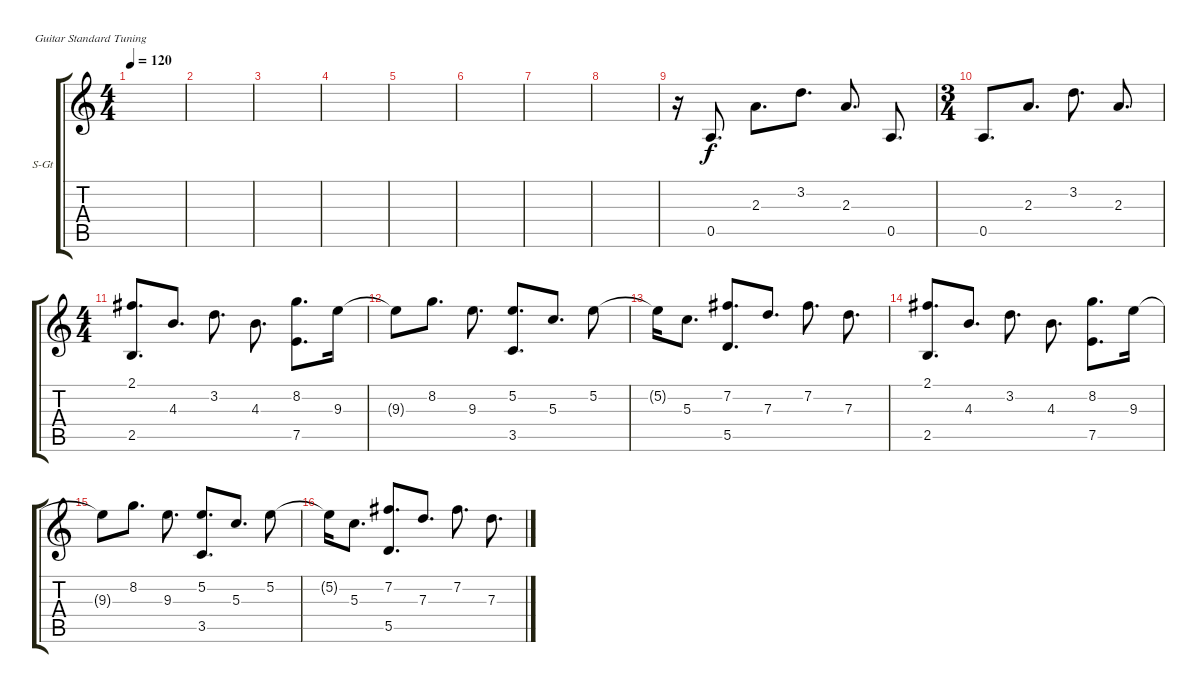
\defaultSystemsLayout 4
\bracketExtendMode groupsimilarinstruments
\firstSystemTrackNameOrientation horizontal
\otherSystemsTrackNameOrientation horizontal
\track ("Steel Guitar" "S-Gt") {instrument acousticguitarsteel}
\staff {score tabs}
\tuning (E4 B3 G3 D3 A2 E2)
\ts (4 4)
\tempo 120
\clef g2
\ks c
|
|
|
|
|
|
|
|
r.16 0.5.8{d} 2.3.8{d} 3.2.8{d} 2.3.8{d} 0.5.8{d} |
\ts (3 4)
0.5.8{d} 2.3.8{d} 3.2.8{d} 2.3.8{d} |
\ts (4 4)
(2.5 2.1).8{d} 4.3.8{d} 3.2.8{d} 4.3.8{d} (7.5 8.2).8{d} 9.3.16 |
9.3{t}.8 8.2.8{d} 9.3.8{d} (3.5 5.2).8{d} 5.3.8{d} 5.2.8 |
5.2{t}.16 5.3.8{d} (5.5 7.2).8{d} 7.3.8{d} 7.2.8{d} 7.3.8{d} |
(2.5 2.1).8{d} 4.3.8{d} 3.2.8{d} 4.3.8{d} (7.5 8.2).8{d} 9.3.16 |
9.3{t}.8 8.2.8{d} 9.3.8{d} (3.5 5.2).8{d} 5.3.8{d} 5.2.8 |
5.2{t}.16 5.3.8{d} (5.5 7.2).8{d} 7.3.8{d} 7.2.8{d} 7.3.8{d}
